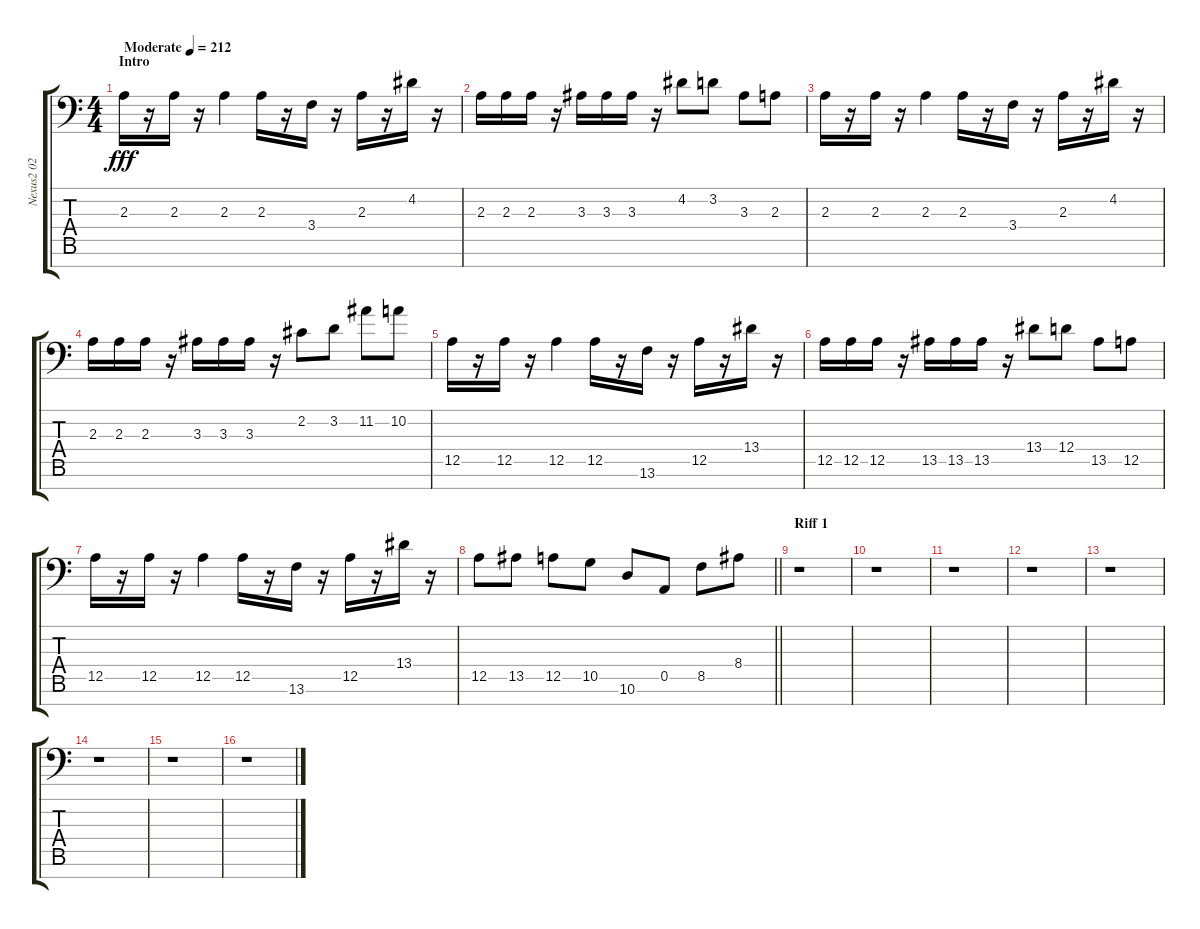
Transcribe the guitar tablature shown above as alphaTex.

\track ("Nexus2 02" "Nexus2 02") {instrument lead2sawtooth}
\staff {score tabs}
\tuning (C8 B3 G3 D3 A2 E2 A-1) {hide}
\ts (4 4)
\section ("" "Intro")
\tempo (212 "Moderate")
\clef f4
\ks c
2.3.16{dy fff instrument lead2sawtooth} r.16 2.3.16 r.16 2.3.4 2.3.16 r.16 3.4.16 r.16 2.3.16 r.16 4.2.16 r.16 |
2.3.16 2.3.16 2.3.16 r.16 3.3.16 3.3.16 3.3.16 r.16 4.2.8 3.2.8 3.3.8 2.3.8 |
2.3.16 r.16 2.3.16 r.16 2.3.4 2.3.16 r.16 3.4.16 r.16 2.3.16 r.16 4.2.16 r.16 |
2.3.16 2.3.16 2.3.16 r.16 3.3.16 3.3.16 3.3.16 r.16 2.2.8 3.2.8 11.2.8 10.2.8 |
12.5.16 r.16 12.5.16 r.16 12.5.4 12.5.16 r.16 13.6.16 r.16 12.5.16 r.16 13.4.16 r.16 |
12.5.16 12.5.16 12.5.16 r.16 13.5.16 13.5.16 13.5.16 r.16 13.4.8 12.4.8 13.5.8 12.5.8 |
12.5.16 r.16 12.5.16 r.16 12.5.4 12.5.16 r.16 13.6.16 r.16 12.5.16 r.16 13.4.16 r.16 |
\barLineRight lightlight
12.5.8 13.5.8 12.5.8 10.5.8 10.6.8 0.5.8 8.5.8 8.4.8 |
\section ("" "Riff 1")
r.1 |
r.1 |
r.1 |
r.1 |
r.1 |
r.1 |
r.1 |
r.1
